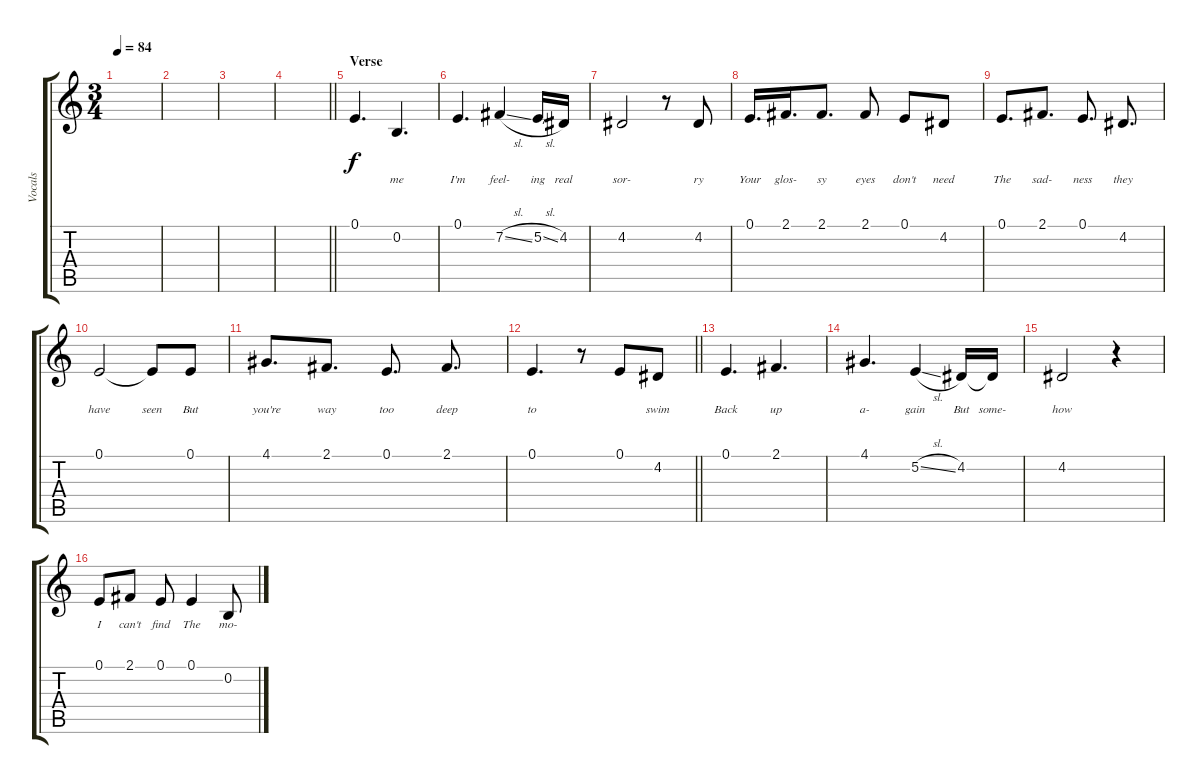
\track ("Vocals" "Vocals") {instrument flute}
\staff {score tabs}
\tuning (E4 B3 G3 D3 A2 E2) {hide}
\ts (3 4)
\tempo 84
\clef g2
\ks c
|
|
|
\barLineRight lightlight
|
\section ("" "Verse")
0.1.4{d lyrics (0 "") lyrics (1 "") lyrics (2 "") lyrics (3 "") lyrics (4 "")} 0.2.4{d lyrics (0 "me") lyrics (1 "") lyrics (2 "") lyrics (3 "") lyrics (4 "")} |
0.1.4{d lyrics (0 "I'm") lyrics (1 "") lyrics (2 "") lyrics (3 "") lyrics (4 "")} 7.2{sl}.4{lyrics (0 "feel-") lyrics (1 "") lyrics (2 "") lyrics (3 "") lyrics (4 "")} 5.2{sl}.16{lyrics (0 "ing") lyrics (1 "") lyrics (2 "") lyrics (3 "") lyrics (4 "")} 4.2.16{lyrics (0 "real") lyrics (1 "") lyrics (2 "") lyrics (3 "") lyrics (4 "")} |
4.2.2{lyrics (0 "sor-") lyrics (1 "") lyrics (2 "") lyrics (3 "") lyrics (4 "")} r.8 4.2.8{lyrics (0 "ry") lyrics (1 "") lyrics (2 "") lyrics (3 "") lyrics (4 "")} |
0.1.16{d lyrics (0 "Your") lyrics (1 "") lyrics (2 "") lyrics (3 "") lyrics (4 "")} 2.1.16{d lyrics (0 "glos-") lyrics (1 "") lyrics (2 "") lyrics (3 "") lyrics (4 "")} 2.1.8{d lyrics (0 "sy") lyrics (1 "") lyrics (2 "") lyrics (3 "") lyrics (4 "")} 2.1.8{lyrics (0 "eyes") lyrics (1 "") lyrics (2 "") lyrics (3 "") lyrics (4 "")} 0.1.8{lyrics (0 "don't") lyrics (1 "") lyrics (2 "") lyrics (3 "") lyrics (4 "")} 4.2.8{lyrics (0 "need") lyrics (1 "") lyrics (2 "") lyrics (3 "") lyrics (4 "")} |
0.1.8{d lyrics (0 "The") lyrics (1 "") lyrics (2 "") lyrics (3 "") lyrics (4 "")} 2.1.8{d lyrics (0 "sad-") lyrics (1 "") lyrics (2 "") lyrics (3 "") lyrics (4 "")} 0.1.8{d lyrics (0 "ness") lyrics (1 "") lyrics (2 "") lyrics (3 "") lyrics (4 "")} 4.2.8{d lyrics (0 "they") lyrics (1 "") lyrics (2 "") lyrics (3 "") lyrics (4 "")} |
0.1.2{lyrics (0 "have") lyrics (1 "") lyrics (2 "") lyrics (3 "") lyrics (4 "")} 0.1{t}.8{lyrics (0 "seen") lyrics (1 "") lyrics (2 "") lyrics (3 "") lyrics (4 "")} 0.1.8{lyrics (0 "But") lyrics (1 "") lyrics (2 "") lyrics (3 "") lyrics (4 "")} |
4.1.8{d lyrics (0 "you're") lyrics (1 "") lyrics (2 "") lyrics (3 "") lyrics (4 "")} 2.1.8{d lyrics (0 "way") lyrics (1 "") lyrics (2 "") lyrics (3 "") lyrics (4 "")} 0.1.8{d lyrics (0 "too") lyrics (1 "") lyrics (2 "") lyrics (3 "") lyrics (4 "")} 2.1.8{d lyrics (0 "deep") lyrics (1 "") lyrics (2 "") lyrics (3 "") lyrics (4 "")} |
\barLineRight lightlight
0.1.4{d lyrics (0 "to") lyrics (1 "") lyrics (2 "") lyrics (3 "") lyrics (4 "")} r.8 0.1.8{lyrics (0 "") lyrics (1 "") lyrics (2 "") lyrics (3 "") lyrics (4 "")} 4.2.8{lyrics (0 "swim") lyrics (1 "") lyrics (2 "") lyrics (3 "") lyrics (4 "")} |
0.1.4{d lyrics (0 "Back") lyrics (1 "") lyrics (2 "") lyrics (3 "") lyrics (4 "")} 2.1.4{d lyrics (0 "up") lyrics (1 "") lyrics (2 "") lyrics (3 "") lyrics (4 "")} |
4.1.4{d lyrics (0 "a-") lyrics (1 "") lyrics (2 "") lyrics (3 "") lyrics (4 "")} 5.2{sl}.4{lyrics (0 "gain") lyrics (1 "") lyrics (2 "") lyrics (3 "") lyrics (4 "")} 4.2.16{lyrics (0 "But") lyrics (1 "") lyrics (2 "") lyrics (3 "") lyrics (4 "")} 4.2{t}.16{lyrics (0 "some-") lyrics (1 "") lyrics (2 "") lyrics (3 "") lyrics (4 "")} |
4.2.2{lyrics (0 "how") lyrics (1 "") lyrics (2 "") lyrics (3 "") lyrics (4 "")} r.4 |
0.1.8{lyrics (0 "I") lyrics (1 "") lyrics (2 "") lyrics (3 "") lyrics (4 "")} 2.1.8{lyrics (0 "can't") lyrics (1 "") lyrics (2 "") lyrics (3 "") lyrics (4 "")} 0.1.8{lyrics (0 "find") lyrics (1 "") lyrics (2 "") lyrics (3 "") lyrics (4 "")} 0.1.4{lyrics (0 "The") lyrics (1 "") lyrics (2 "") lyrics (3 "") lyrics (4 "")} 0.2.8{lyrics (0 "mo-") lyrics (1 "") lyrics (2 "") lyrics (3 "") lyrics (4 "")}
